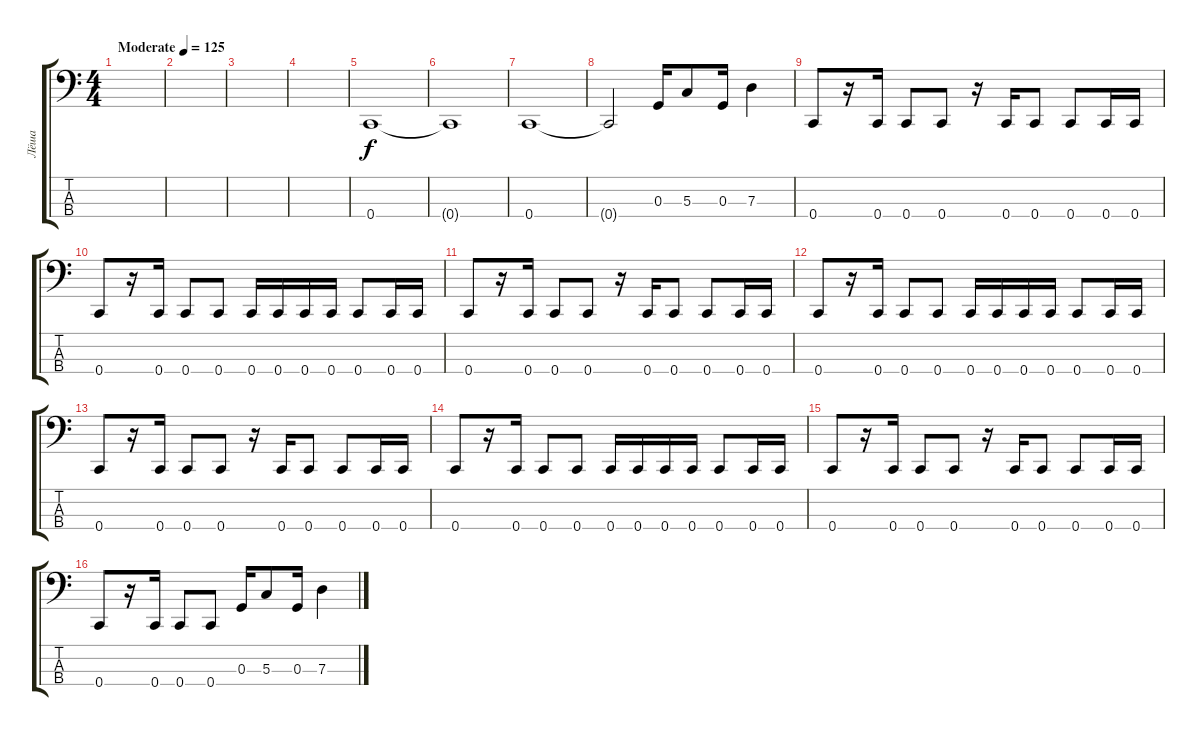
\track ("Лёша" "Лёша") {instrument electricbassfinger}
\staff {score tabs}
\tuning (F2 C2 G1 C1) {hide}
\ts (4 4)
\tempo (125 "Moderate")
\clef f4
\ks c
|
|
|
|
0.4.1 |
0.4{t}.1 |
0.4.1 |
0.4{t}.2 0.3.16 5.3.8 0.3.16 7.3.4 |
0.4.8 r.16 0.4.16 0.4.8 0.4.8 r.16 0.4.16 0.4.8 0.4.8 0.4.16 0.4.16 |
0.4.8 r.16 0.4.16 0.4.8 0.4.8 0.4.16 0.4.16 0.4.16 0.4.16 0.4.8 0.4.16 0.4.16 |
0.4.8 r.16 0.4.16 0.4.8 0.4.8 r.16 0.4.16 0.4.8 0.4.8 0.4.16 0.4.16 |
0.4.8 r.16 0.4.16 0.4.8 0.4.8 0.4.16 0.4.16 0.4.16 0.4.16 0.4.8 0.4.16 0.4.16 |
0.4.8 r.16 0.4.16 0.4.8 0.4.8 r.16 0.4.16 0.4.8 0.4.8 0.4.16 0.4.16 |
0.4.8 r.16 0.4.16 0.4.8 0.4.8 0.4.16 0.4.16 0.4.16 0.4.16 0.4.8 0.4.16 0.4.16 |
0.4.8 r.16 0.4.16 0.4.8 0.4.8 r.16 0.4.16 0.4.8 0.4.8 0.4.16 0.4.16 |
0.4.8 r.16 0.4.16 0.4.8 0.4.8 0.3.16 5.3.8 0.3.16 7.3.4
